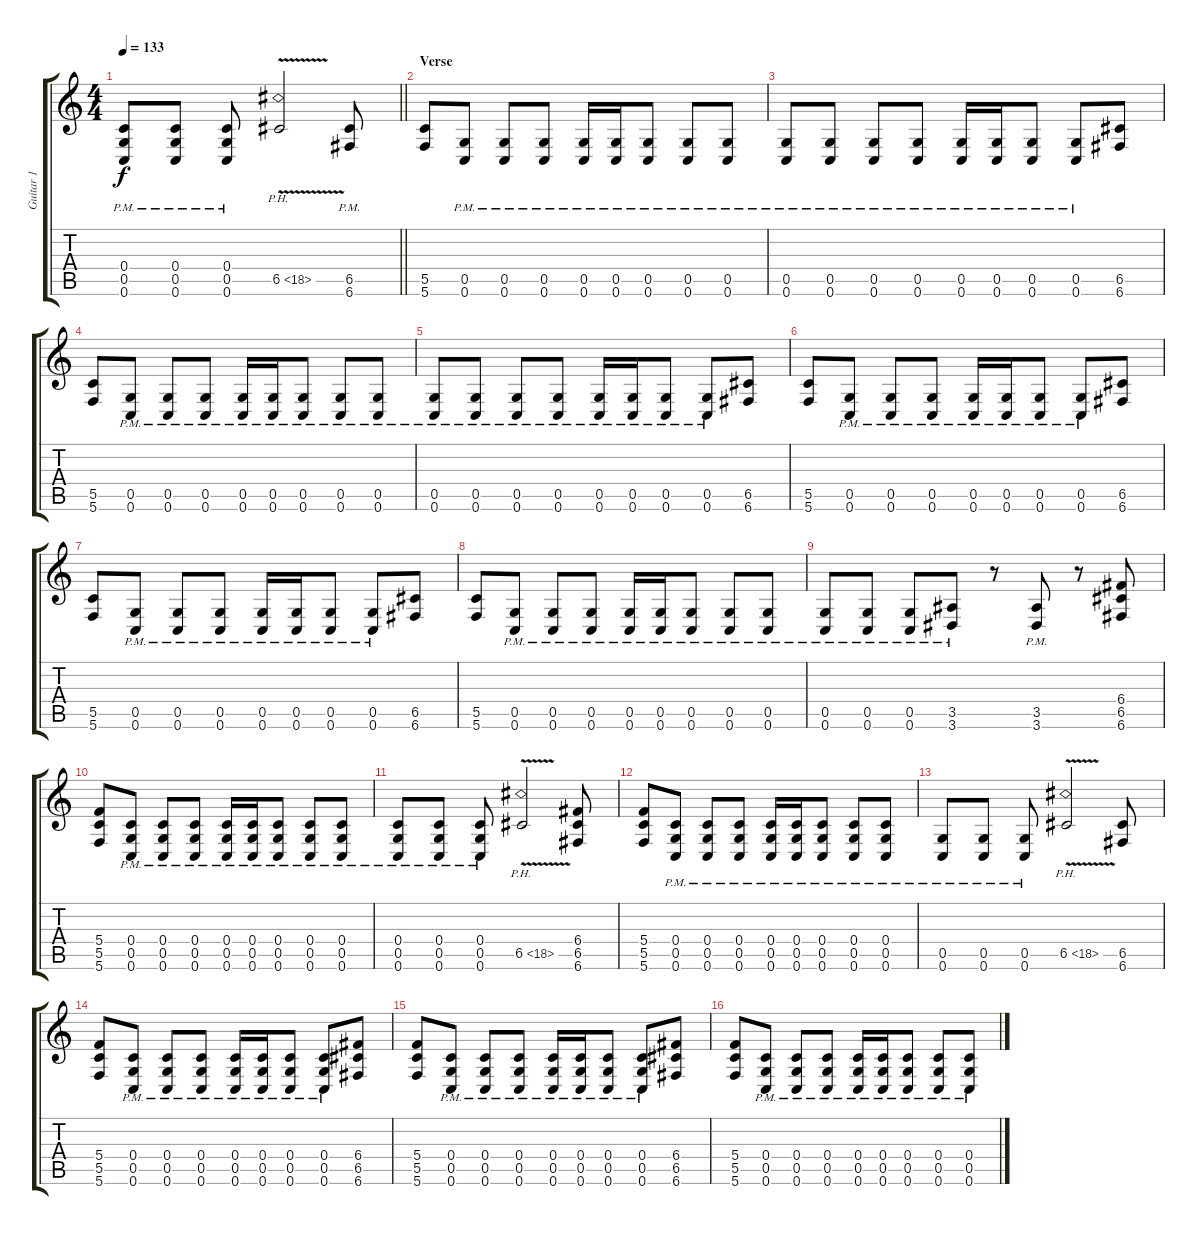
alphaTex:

\track ("Guitar 1" "Guitar 1") {instrument distortionguitar}
\staff {score tabs}
\tuning (D4 A3 F3 C3 G2 C2) {hide}
\ts (4 4)
\tempo 133
\clef g2
\barLineRight lightlight
\ks c
(0.4{pm} 0.5{pm} 0.6{pm}).8{dy f} (0.4{pm} 0.5{pm} 0.6{pm}).8 (0.4{pm} 0.5{pm} 0.6{pm}).8 6.5{ph 12 v}.2 (6.5{pm} 6.6{pm}).8 |
\section ("" "Verse")
(5.5 5.6).8 (0.5{pm} 0.6{pm}).8 (0.5{pm} 0.6{pm}).8 (0.5{pm} 0.6{pm}).8 (0.5{pm} 0.6{pm}).16 (0.5{pm} 0.6{pm}).16 (0.5{pm} 0.6{pm}).8 (0.5{pm} 0.6{pm}).8 (0.5{pm} 0.6{pm}).8 |
(0.5{pm} 0.6{pm}).8 (0.5{pm} 0.6{pm}).8 (0.5{pm} 0.6{pm}).8 (0.5{pm} 0.6{pm}).8 (0.5{pm} 0.6{pm}).16 (0.5{pm} 0.6{pm}).16 (0.5{pm} 0.6{pm}).8 (0.5{pm} 0.6{pm}).8 (6.5 6.6).8 |
(5.5 5.6).8 (0.5{pm} 0.6{pm}).8 (0.5{pm} 0.6{pm}).8 (0.5{pm} 0.6{pm}).8 (0.5{pm} 0.6{pm}).16 (0.5{pm} 0.6{pm}).16 (0.5{pm} 0.6{pm}).8 (0.5{pm} 0.6{pm}).8 (0.5{pm} 0.6{pm}).8 |
(0.5{pm} 0.6{pm}).8 (0.5{pm} 0.6{pm}).8 (0.5{pm} 0.6{pm}).8 (0.5{pm} 0.6{pm}).8 (0.5{pm} 0.6{pm}).16 (0.5{pm} 0.6{pm}).16 (0.5{pm} 0.6{pm}).8 (0.5{pm} 0.6{pm}).8 (6.5 6.6).8 |
(5.5 5.6).8 (0.5{pm} 0.6{pm}).8 (0.5{pm} 0.6{pm}).8 (0.5{pm} 0.6{pm}).8 (0.5{pm} 0.6{pm}).16 (0.5{pm} 0.6{pm}).16 (0.5{pm} 0.6{pm}).8 (0.5{pm} 0.6{pm}).8 (6.5 6.6).8 |
(5.5 5.6).8 (0.5{pm} 0.6{pm}).8 (0.5{pm} 0.6{pm}).8 (0.5{pm} 0.6{pm}).8 (0.5{pm} 0.6{pm}).16 (0.5{pm} 0.6{pm}).16 (0.5{pm} 0.6{pm}).8 (0.5{pm} 0.6{pm}).8 (6.5 6.6).8 |
(5.5 5.6).8 (0.5{pm} 0.6{pm}).8 (0.5{pm} 0.6{pm}).8 (0.5{pm} 0.6{pm}).8 (0.5{pm} 0.6{pm}).16 (0.5{pm} 0.6{pm}).16 (0.5{pm} 0.6{pm}).8 (0.5{pm} 0.6{pm}).8 (0.5{pm} 0.6{pm}).8 |
(0.5{pm} 0.6{pm}).8 (0.5{pm} 0.6{pm}).8 (0.5{pm} 0.6{pm}).8 (3.5{pm} 3.6{pm}).8 r.8 (3.5{pm} 3.6{pm}).8 r.8 (6.4 6.5 6.6).8 |
(5.4 5.5 5.6).8 (0.4{pm} 0.5{pm} 0.6{pm}).8 (0.4{pm} 0.5{pm} 0.6{pm}).8 (0.4{pm} 0.5{pm} 0.6{pm}).8 (0.4{pm} 0.5{pm} 0.6{pm}).16 (0.4{pm} 0.5{pm} 0.6{pm}).16 (0.4{pm} 0.5{pm} 0.6{pm}).8 (0.4{pm} 0.5{pm} 0.6{pm}).8 (0.4{pm} 0.5{pm} 0.6{pm}).8 |
(0.4{pm} 0.5{pm} 0.6{pm}).8 (0.4{pm} 0.5{pm} 0.6{pm}).8 (0.4{pm} 0.5{pm} 0.6{pm}).8 6.5{ph 12 v}.2 (6.4 6.5 6.6).8 |
(5.4 5.5 5.6).8 (0.4{pm} 0.5{pm} 0.6{pm}).8 (0.4{pm} 0.5{pm} 0.6{pm}).8 (0.4{pm} 0.5{pm} 0.6{pm}).8 (0.4{pm} 0.5{pm} 0.6{pm}).16 (0.4{pm} 0.5{pm} 0.6{pm}).16 (0.4{pm} 0.5{pm} 0.6{pm}).8 (0.4{pm} 0.5{pm} 0.6{pm}).8 (0.4{pm} 0.5{pm} 0.6{pm}).8 |
(0.5{pm} 0.6{pm}).8 (0.5{pm} 0.6{pm}).8 (0.5{pm} 0.6{pm}).8 6.5{ph 12 v}.2 (6.5 6.6).8 |
(5.4 5.5 5.6).8 (0.4{pm} 0.5{pm} 0.6{pm}).8 (0.4{pm} 0.5{pm} 0.6{pm}).8 (0.4{pm} 0.5{pm} 0.6{pm}).8 (0.4{pm} 0.5{pm} 0.6{pm}).16 (0.4{pm} 0.5{pm} 0.6{pm}).16 (0.4{pm} 0.5{pm} 0.6{pm}).8 (0.4{pm} 0.5{pm} 0.6{pm}).8 (6.4 6.5 6.6).8 |
(5.4 5.5 5.6).8 (0.4{pm} 0.5{pm} 0.6{pm}).8 (0.4{pm} 0.5{pm} 0.6{pm}).8 (0.4{pm} 0.5{pm} 0.6{pm}).8 (0.4{pm} 0.5{pm} 0.6{pm}).16 (0.4{pm} 0.5{pm} 0.6{pm}).16 (0.4{pm} 0.5{pm} 0.6{pm}).8 (0.4{pm} 0.5{pm} 0.6{pm}).8 (6.4 6.5 6.6).8 |
(5.4 5.5 5.6).8 (0.4{pm} 0.5{pm} 0.6{pm}).8 (0.4{pm} 0.5{pm} 0.6{pm}).8 (0.4{pm} 0.5{pm} 0.6{pm}).8 (0.4{pm} 0.5{pm} 0.6{pm}).16 (0.4{pm} 0.5{pm} 0.6{pm}).16 (0.4{pm} 0.5{pm} 0.6{pm}).8 (0.4{pm} 0.5{pm} 0.6{pm}).8 (0.4{pm} 0.5{pm} 0.6{pm}).8
